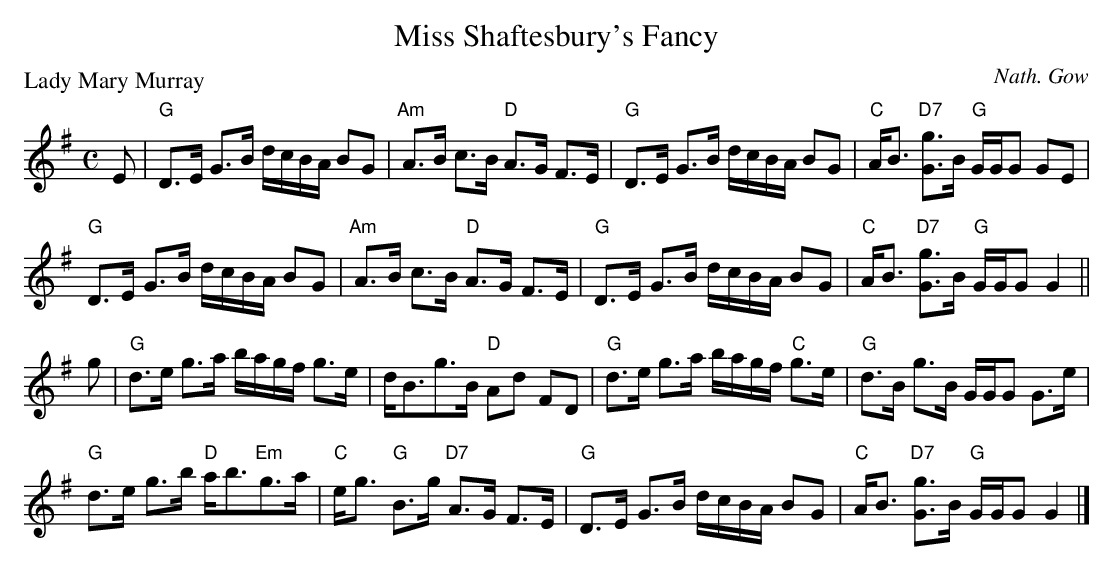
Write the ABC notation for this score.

X:1
T: Miss Shaftesbury's Fancy
P: Lady Mary Murray
C:Nath. Gow
M:C
L:1/16
K:G
E2 |"G"D3E G3B dcBA B2G2 | "Am"A3B c3B "D"A3G F3E |\
"G"D3E G3B dcBA B2G2 | "C"AB3 "D7"[g3G3]B "G"GGG2 G2E2 |
"G"D3E G3B dcBA B2G2 | "Am"A3B c3B "D"A3G F3E |\
"G"D3E G3B dcBA B2G2 | "C"AB3 "D7"[g3G3]B "G"GGG2 G4 ||
g2 |"G"d3e g3a bagf g3e | dB3g3B "D"A2d2 F2D2 |\
"G"d3e g3a bagf "C"g3e | "G"d3B g3B GGG2 G3e |
"G"d3e g3b "D"ab3"Em"g3a | "C"eg3 "G"B3g "D7"A3G F3E |\
"G"D3E G3B dcBA B2G2 | "C"AB3 "D7"[g3G3]B "G"GGG2 G4 |]
